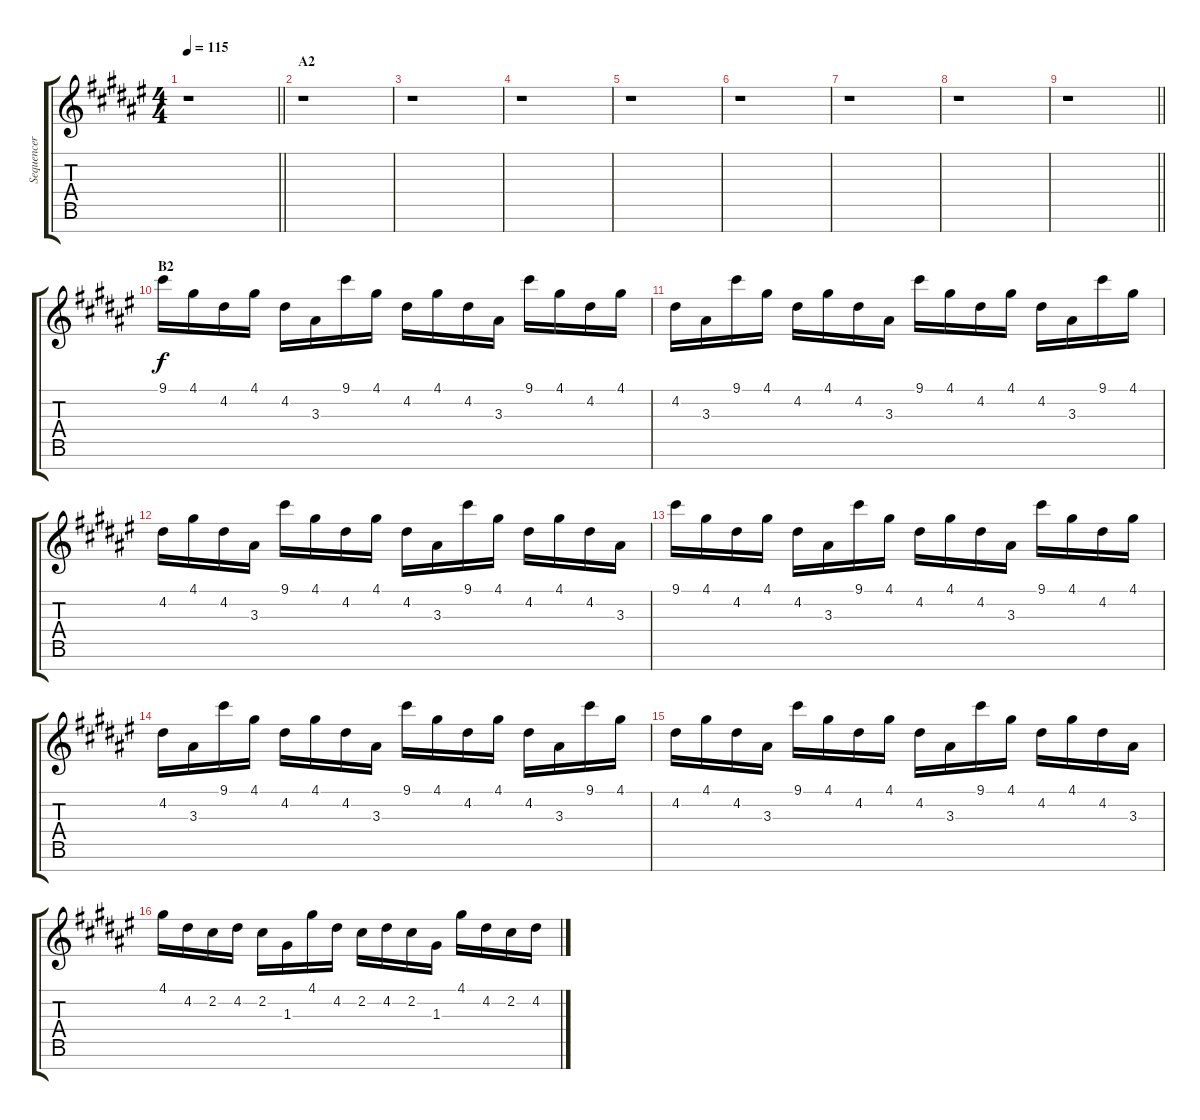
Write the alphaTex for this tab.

\track ("Sequencer" "Sequencer") {instrument pad1newage}
\staff {score tabs}
\tuning (E5 B4 G4 D4 A3 E3 B2) {hide}
\ts (4 4)
\tempo 115
\clef g2
\barLineRight lightlight
\ks f#
r.1{dy f} |
\section ("" "A2")
r.1 |
r.1 |
r.1 |
r.1 |
r.1 |
r.1 |
r.1 |
\barLineRight lightlight
r.1 |
\section ("" "B2")
9.1.16 4.1.16 4.2.16 4.1.16 4.2.16 3.3.16 9.1.16 4.1.16 4.2.16 4.1.16 4.2.16 3.3.16 9.1.16 4.1.16 4.2.16 4.1.16 |
4.2.16 3.3.16 9.1.16 4.1.16 4.2.16 4.1.16 4.2.16 3.3.16 9.1.16 4.1.16 4.2.16 4.1.16 4.2.16 3.3.16 9.1.16 4.1.16 |
4.2.16 4.1.16 4.2.16 3.3.16 9.1.16 4.1.16 4.2.16 4.1.16 4.2.16 3.3.16 9.1.16 4.1.16 4.2.16 4.1.16 4.2.16 3.3.16 |
9.1.16 4.1.16 4.2.16 4.1.16 4.2.16 3.3.16 9.1.16 4.1.16 4.2.16 4.1.16 4.2.16 3.3.16 9.1.16 4.1.16 4.2.16 4.1.16 |
4.2.16 3.3.16 9.1.16 4.1.16 4.2.16 4.1.16 4.2.16 3.3.16 9.1.16 4.1.16 4.2.16 4.1.16 4.2.16 3.3.16 9.1.16 4.1.16 |
4.2.16 4.1.16 4.2.16 3.3.16 9.1.16 4.1.16 4.2.16 4.1.16 4.2.16 3.3.16 9.1.16 4.1.16 4.2.16 4.1.16 4.2.16 3.3.16 |
4.1.16 4.2.16 2.2.16 4.2.16 2.2.16 1.3.16 4.1.16 4.2.16 2.2.16 4.2.16 2.2.16 1.3.16 4.1.16 4.2.16 2.2.16 4.2.16
